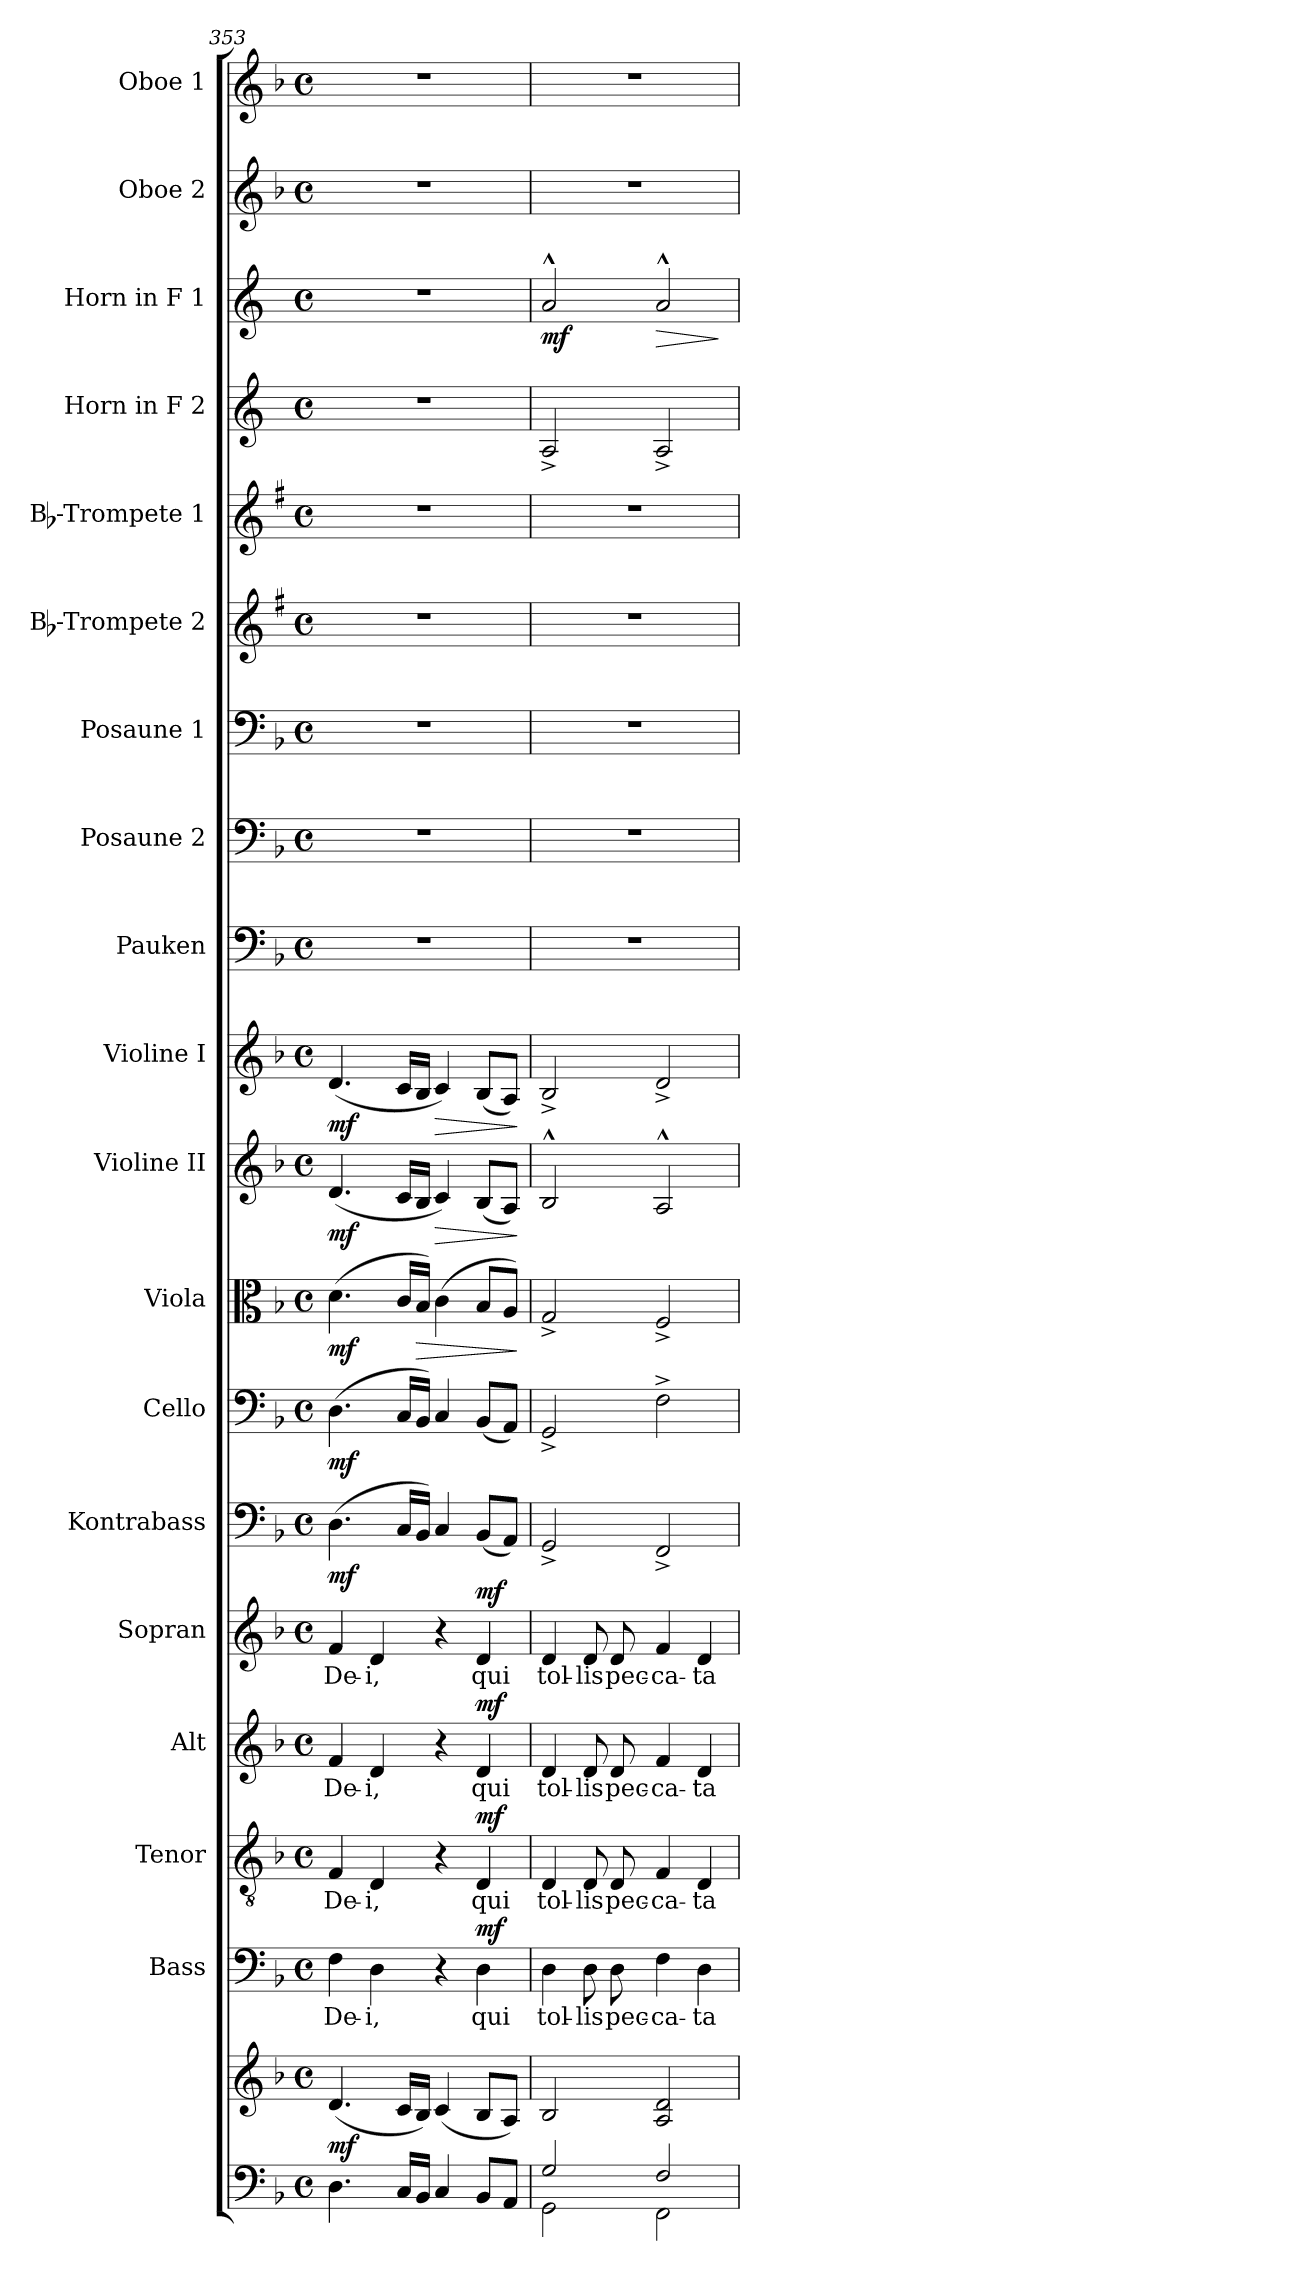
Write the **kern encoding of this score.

**kern	**kern	**dynam	**kern	**text	**dynam	**kern	**text	**dynam	**kern	**text	**dynam	**kern	**text	**dynam	**kern	**dynam	**kern	**dynam	**kern	**dynam	**kern	**dynam	**kern	**dynam	**kern	**kern	**kern	**kern	**kern	**kern	**kern	**dynam	**kern	**kern
*part19	*part19	*part19	*part18	*part18	*part18	*part17	*part17	*part17	*part16	*part16	*part16	*part15	*part15	*part15	*part14	*part14	*part13	*part13	*part12	*part12	*part11	*part11	*part10	*part10	*part9	*part8	*part7	*part6	*part5	*part4	*part3	*part3	*part2	*part1
*staff20	*staff19	*staff19/20	*staff18	*staff18	*staff18	*staff17	*staff17	*staff17	*staff16	*staff16	*staff16	*staff15	*staff15	*staff15	*staff14	*staff14	*staff13	*staff13	*staff12	*staff12	*staff11	*staff11	*staff10	*staff10	*staff9	*staff8	*staff7	*staff6	*staff5	*staff4	*staff3	*staff3	*staff2	*staff1
*	*	*	*I"Bass	*	*	*I"Tenor	*	*	*I"Alt	*	*	*I"Sopran	*	*	*I"Kontrabass	*	*I"Cello	*	*I"Viola	*	*I"Violine II	*	*I"Violine I	*	*I"Pauken	*I"Posaune 2	*I"Posaune 1	*I"Bb-Trompete 2	*I"Bb-Trompete 1	*I"Horn in F 2	*I"Horn in F 1	*	*I"Oboe 2	*I"Oboe 1
*	*	*	*I'B.	*	*	*I'T.	*	*	*I'A.	*	*	*I'S.	*	*	*I'Kb.	*	*	*	*I'Vla.	*	*I'Vl. II	*	*I'Vl. I	*	*I'Pk.	*I'Pos. 2	*I'Pos. 1	*I'Bb Trp. 2	*I'Bb Trp. 1	*	*	*	*I'Ob. 2	*I'Ob. 1
*clefF4	*clefG2	*	*clefF4	*	*	*clefGv2	*	*	*clefG2	*	*	*clefG2	*	*	*clefF4	*	*clefF4	*	*clefC3	*	*clefG2	*	*clefG2	*	*clefF4	*clefF4	*clefF4	*clefG2	*clefG2	*clefG2	*clefG2	*	*clefG2	*clefG2
*	*	*	*	*	*	*	*	*	*	*	*	*	*	*	*ITrd7c12	*	*	*	*	*	*	*	*	*	*	*	*	*ITrd1c2	*ITrd1c2	*ITrd4c7	*ITrd4c7	*	*	*
*k[b-]	*k[b-]	*	*k[b-]	*	*	*k[b-]	*	*	*k[b-]	*	*	*k[b-]	*	*	*k[b-]	*	*k[b-]	*	*k[b-]	*	*k[b-]	*	*k[b-]	*	*k[b-]	*k[b-]	*k[b-]	*k[b-]	*k[b-]	*k[b-]	*k[b-]	*	*k[b-]	*k[b-]
*F:	*F:	*	*F:	*	*	*F:	*	*	*F:	*	*	*F:	*	*	*F:	*	*F:	*	*F:	*	*F:	*	*F:	*	*F:	*F:	*F:	*F:	*F:	*F:	*F:	*	*F:	*F:
*M4/4	*M4/4	*	*M4/4	*	*	*M4/4	*	*	*M4/4	*	*	*M4/4	*	*	*M4/4	*	*M4/4	*	*M4/4	*	*M4/4	*	*M4/4	*	*M4/4	*M4/4	*M4/4	*M4/4	*M4/4	*M4/4	*M4/4	*	*M4/4	*M4/4
*met(c)	*met(c)	*	*met(c)	*	*	*met(c)	*	*	*met(c)	*	*	*met(c)	*	*	*met(c)	*	*met(c)	*	*met(c)	*	*met(c)	*	*met(c)	*	*met(c)	*met(c)	*met(c)	*met(c)	*met(c)	*met(c)	*met(c)	*	*met(c)	*met(c)
=353	=353	=353	=353	=353	=353	=353	=353	=353	=353	=353	=353	=353	=353	=353	=353	=353	=353	=353	=353	=353	=353	=353	=353	=353	=353	=353	=353	=353	=353	=353	=353	=353	=353	=353
!	!	!LO:DY:b	!	!LO:LY:b	!	!	!LO:LY:b	!	!	!LO:LY:b	!	!	!LO:LY:b	!	!	!LO:DY:b	!	!LO:DY:b	!	!LO:DY:b	!	!LO:DY:b	!	!LO:DY:b	!	!	!	!	!	!	!	!	!	!
4.D\	(<4.d/	mf	4F\	De-	.	4F/	De-	.	4f/	De-	.	4f/	De-	.	(>4.DD\	mf	(>4.D\	mf	(>4.d\	mf	(<4.d/	mf	(<4.d/	mf	1r	1r	1r	1r	1r	1r	1r	.	1r	1r
!	!	!	!	!LO:LY:b	!	!	!LO:LY:b	!	!	!LO:LY:b	!	!	!LO:LY:b	!	!	!	!	!	!	!	!	!	!	!	!	!	!	!	!	!	!	!	!	!
.	.	.	4D\	-i,	.	4D/	-i,	.	4d/	-i,	.	4d/	-i,	.	.	.	.	.	.	.	.	.	.	.	.	.	.	.	.	.	.	.	.	.
16C/LL	16c/LL	.	.	.	.	.	.	.	.	.	.	.	.	.	16CC/LL	.	16C/LL	.	16c/LL	.	16c/LL	.	16c/LL	.	.	.	.	.	.	.	.	.	.	.
!	!	!	!	!	!	!	!	!	!	!	!	!	!	!	!	!	!	!	!	!LO:HP:b	!	!	!	!	!	!	!	!	!	!	!	!	!	!
16BB-/JJ	16B-/JJ)	.	.	.	.	.	.	.	.	.	.	.	.	.	16BBB-/JJ)	.	16BB-/JJ)	.	16B-/JJ)	>	16B-/JJ	.	16B-/JJ	.	.	.	.	.	.	.	.	.	.	.
!	!	!	!	!	!	!	!	!	!	!	!	!	!	!	!	!	!	!	!	!	!	!LO:HP:b	!	!LO:HP:b	!	!	!	!	!	!	!	!	!	!
4C/	(<4c/	.	4r	.	.	4r	.	.	4r	.	.	4r	.	.	4CC/	.	4C/	.	(>4c\	.	4c/)	>	4c/)	>	.	.	.	.	.	.	.	.	.	.
!	!	!	!	!LO:LY:b	!LO:DY:a	!	!LO:LY:b	!LO:DY:a	!	!LO:LY:b	!LO:DY:a	!	!LO:LY:b	!LO:DY:a	!	!	!	!	!	!	!	!	!	!	!	!	!	!	!	!	!	!	!	!
8BB-/L	8B-/L	.	4D\	qui	mf	4D/	qui	mf	4d/	qui	mf	4d/	qui	mf	(<8BBB-/L	.	(<8BB-/L	.	8B-/L	.	(<8B-/L	.	(<8B-/L	.	.	.	.	.	.	.	.	.	.	.
8AA/J	8A/J)	.	.	.	.	.	.	.	.	.	.	.	.	.	8AAA/J)	.	8AA/J)	.	8A/J)	.	8A/J)	.	8A/J)	.	.	.	.	.	.	.	.	.	.	.
.	.	.	.	.	.	.	.	.	.	.	.	.	.	.	.	.	.	.	.	]	.	]	.	]	.	.	.	.	.	.	.	.	.	.
=354	=354	=354	=354	=354	=354	=354	=354	=354	=354	=354	=354	=354	=354	=354	=354	=354	=354	=354	=354	=354	=354	=354	=354	=354	=354	=354	=354	=354	=354	=354	=354	=354	=354	=354
*^	*	*	*	*	*	*	*	*	*	*	*	*	*	*	*	*	*	*	*	*	*	*	*	*	*	*	*	*	*	*	*	*	*	*
!	!	!	!	!	!LO:LY:b	!	!	!LO:LY:b	!	!	!LO:LY:b	!	!	!LO:LY:b	!	!	!	!	!	!	!	!	!	!	!	!	!	!	!	!	!	!	!LO:DY:b	!	!
2G/	2GG\	2B-/	.	4D\	tol-	.	4D/	tol-	.	4d/	tol-	.	4d/	tol-	.	2GGG^</	.	2GG^</	.	2G^</	.	2B-^^>/	.	2B-^</	.	1r	1r	1r	1r	1r	2D^</	2d^^>/	mf	1r	1r
!	!	!	!	!	!LO:LY:b	!	!	!LO:LY:b	!	!	!LO:LY:b	!	!	!LO:LY:b	!	!	!	!	!	!	!	!	!	!	!	!	!	!	!	!	!	!	!	!	!
.	.	.	.	8D\	-lis	.	8D/	-lis	.	8d/	-lis	.	8d/	-lis	.	.	.	.	.	.	.	.	.	.	.	.	.	.	.	.	.	.	.	.	.
!	!	!	!	!	!LO:LY:b	!	!	!LO:LY:b	!	!	!LO:LY:b	!	!	!LO:LY:b	!	!	!	!	!	!	!	!	!	!	!	!	!	!	!	!	!	!	!	!	!
.	.	.	.	8D\	pec-	.	8D/	pec-	.	8d/	pec-	.	8d/	pec-	.	.	.	.	.	.	.	.	.	.	.	.	.	.	.	.	.	.	.	.	.
!	!	!	!	!	!LO:LY:b	!	!	!LO:LY:b	!	!	!LO:LY:b	!	!	!LO:LY:b	!	!	!	!	!	!	!	!	!	!	!	!	!	!	!	!	!	!	!LO:HP:b	!	!
2F/	2FF\	2A/ 2d/	.	4F\	-ca-	.	4F/	-ca-	.	4f/	-ca-	.	4f/	-ca-	.	2FFF^</	.	2F^>\	.	2F^</	.	2A^^>/	.	2d^</	.	.	.	.	.	.	2D^</	2d^^>/	>	.	.
!	!	!	!	!	!LO:LY:b	!	!	!LO:LY:b	!	!	!LO:LY:b	!	!	!LO:LY:b	!	!	!	!	!	!	!	!	!	!	!	!	!	!	!	!	!	!	!	!	!
.	.	.	.	4D\	-ta	.	4D/	-ta	.	4d/	-ta	.	4d/	-ta	.	.	.	.	.	.	.	.	.	.	.	.	.	.	.	.	.	.	.	.	.
*v	*v	*	*	*	*	*	*	*	*	*	*	*	*	*	*	*	*	*	*	*	*	*	*	*	*	*	*	*	*	*	*	*	*	*	*
.	.	.	.	.	.	.	.	.	.	.	.	.	.	.	.	.	.	.	.	.	.	.	.	.	.	.	.	.	.	.	.	]	.	.
=	=	=	=	=	=	=	=	=	=	=	=	=	=	=	=	=	=	=	=	=	=	=	=	=	=	=	=	=	=	=	=	=	=	=
*-	*-	*-	*-	*-	*-	*-	*-	*-	*-	*-	*-	*-	*-	*-	*-	*-	*-	*-	*-	*-	*-	*-	*-	*-	*-	*-	*-	*-	*-	*-	*-	*-	*-	*-
